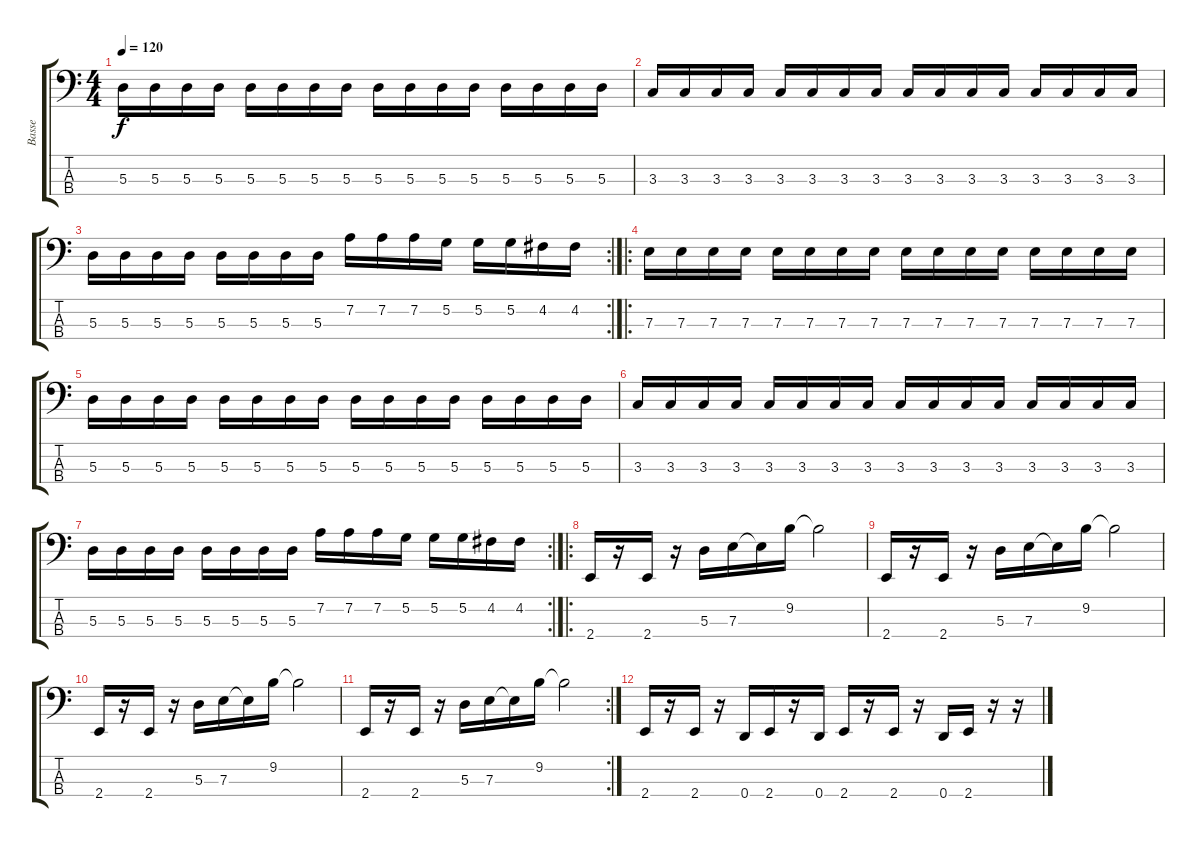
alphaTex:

\track ("Basse" "Basse") {instrument electricbassfinger}
\staff {score tabs}
\tuning (G2 D2 A1 D1) {hide}
\ts (4 4)
\tempo 120
\clef f4
\ks c
5.3.16{dy f} 5.3.16 5.3.16 5.3.16 5.3.16 5.3.16 5.3.16 5.3.16 5.3.16 5.3.16 5.3.16 5.3.16 5.3.16 5.3.16 5.3.16 5.3.16 |
3.3.16 3.3.16 3.3.16 3.3.16 3.3.16 3.3.16 3.3.16 3.3.16 3.3.16 3.3.16 3.3.16 3.3.16 3.3.16 3.3.16 3.3.16 3.3.16 |
\rc 2
5.3.16 5.3.16 5.3.16 5.3.16 5.3.16 5.3.16 5.3.16 5.3.16 7.2.16 7.2.16 7.2.16 5.2.16 5.2.16 5.2.16 4.2.16 4.2.16 |
\ro
7.3.16 7.3.16 7.3.16 7.3.16 7.3.16 7.3.16 7.3.16 7.3.16 7.3.16 7.3.16 7.3.16 7.3.16 7.3.16 7.3.16 7.3.16 7.3.16 |
5.3.16 5.3.16 5.3.16 5.3.16 5.3.16 5.3.16 5.3.16 5.3.16 5.3.16 5.3.16 5.3.16 5.3.16 5.3.16 5.3.16 5.3.16 5.3.16 |
3.3.16 3.3.16 3.3.16 3.3.16 3.3.16 3.3.16 3.3.16 3.3.16 3.3.16 3.3.16 3.3.16 3.3.16 3.3.16 3.3.16 3.3.16 3.3.16 |
\rc 2
5.3.16 5.3.16 5.3.16 5.3.16 5.3.16 5.3.16 5.3.16 5.3.16 7.2.16 7.2.16 7.2.16 5.2.16 5.2.16 5.2.16 4.2.16 4.2.16 |
\ro
2.4.16 r.16 2.4.16 r.16 5.3.16 7.3.16 7.3{t}.16 9.2.16 9.2{t}.2 |
2.4.16 r.16 2.4.16 r.16 5.3.16 7.3.16 7.3{t}.16 9.2.16 9.2{t}.2 |
2.4.16 r.16 2.4.16 r.16 5.3.16 7.3.16 7.3{t}.16 9.2.16 9.2{t}.2 |
\rc 2
2.4.16 r.16 2.4.16 r.16 5.3.16 7.3.16 7.3{t}.16 9.2.16 9.2{t}.2 |
2.4.16 r.16 2.4.16 r.16 0.4.16 2.4.16 r.16 0.4.16 2.4.16 r.16 2.4.16 r.16 0.4.16 2.4.16 r.16 r.16
